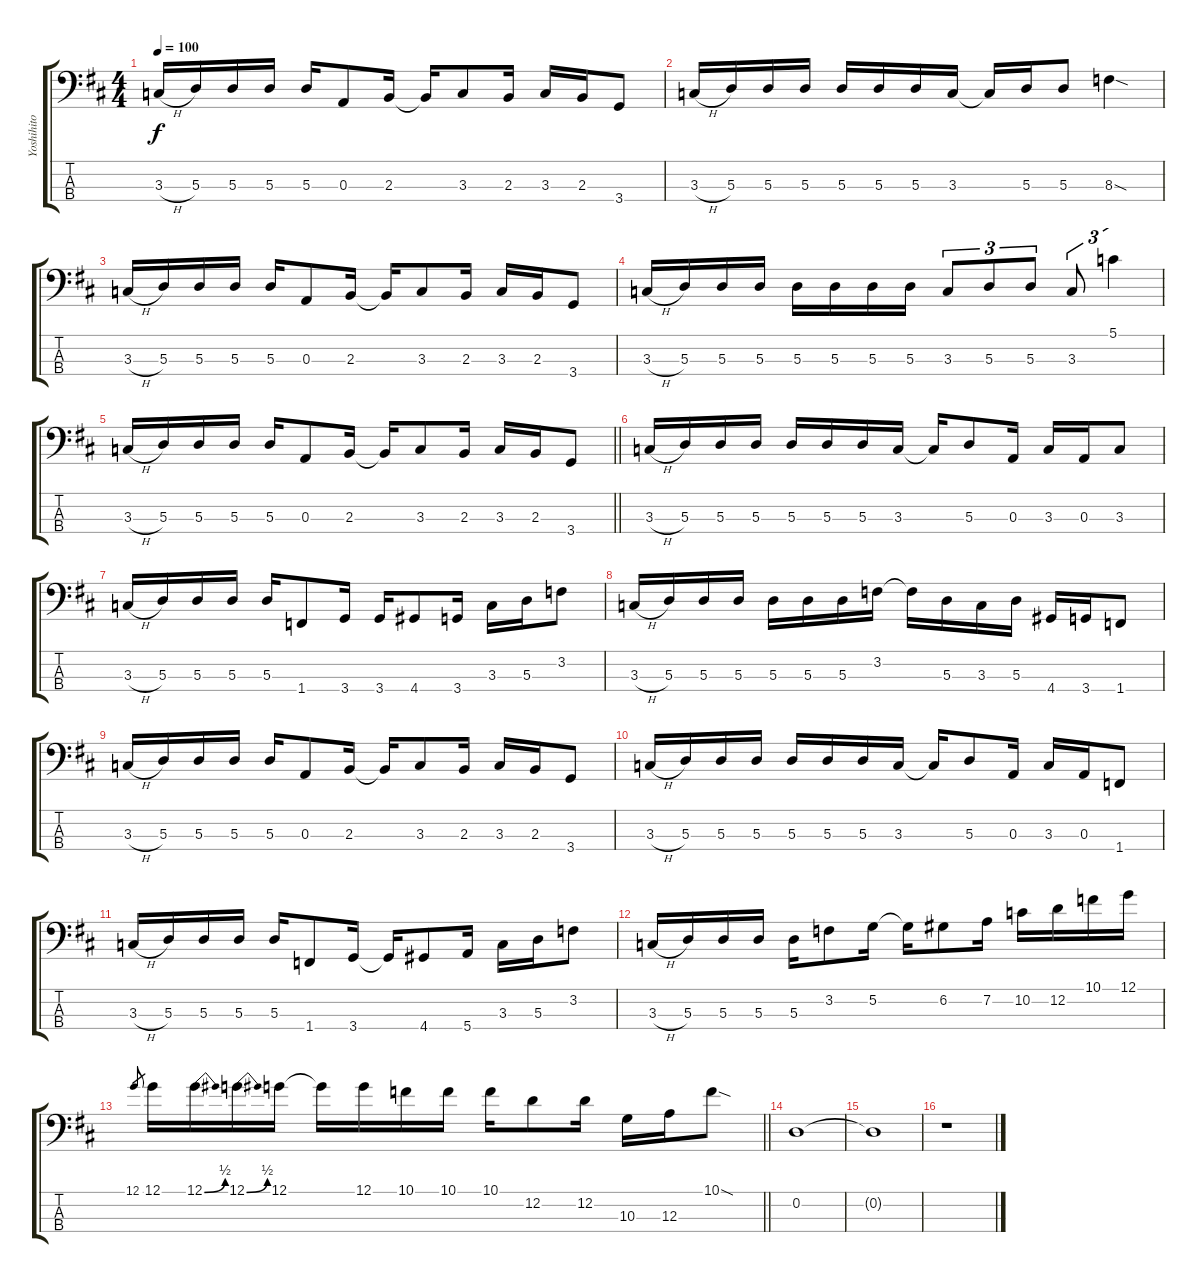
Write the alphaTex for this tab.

\track ("Yoshihito Onda" "Yoshihito ") {instrument electricbasspick}
\staff {score tabs}
\tuning (G2 D2 A1 E1) {hide}
\ts (4 4)
\tempo 100
\clef f4
\ks d
3.3{h}.16{dy f} 5.3.16 5.3.16 5.3.16 5.3.16 0.3.8 2.3.16 2.3{t}.16 3.3.8 2.3.16 3.3.16 2.3.16 3.4.8 |
3.3{h}.16 5.3.16 5.3.16 5.3.16 5.3.16 5.3.16 5.3.16 3.3.16 3.3{t}.16 5.3.16 5.3.8 8.3{sod}.4 |
3.3{h}.16 5.3.16 5.3.16 5.3.16 5.3.16 0.3.8 2.3.16 2.3{t}.16 3.3.8 2.3.16 3.3.16 2.3.16 3.4.8 |
3.3{h}.16 5.3.16 5.3.16 5.3.16 5.3.16 5.3.16 5.3.16 5.3.16 3.3.8{tu (3 2)} 5.3.8{tu (3 2)} 5.3.8{tu (3 2)} 3.3.8{tu (3 2)} 5.1.4{tu (3 2)} |
\barLineRight lightlight
3.3{h}.16 5.3.16 5.3.16 5.3.16 5.3.16 0.3.8 2.3.16 2.3{t}.16 3.3.8 2.3.16 3.3.16 2.3.16 3.4.8 |
3.3{h}.16 5.3.16 5.3.16 5.3.16 5.3.16 5.3.16 5.3.16 3.3.16 3.3{t}.16 5.3.8 0.3.16 3.3.16 0.3.16 3.3.8 |
3.3{h}.16 5.3.16 5.3.16 5.3.16 5.3.16 1.4.8 3.4.16 3.4.16 4.4.8 3.4.16 3.3.16 5.3.16 3.2.8 |
3.3{h}.16 5.3.16 5.3.16 5.3.16 5.3.16 5.3.16 5.3.16 3.2.16 3.2{t}.16 5.3.16 3.3.16 5.3.16 4.4.16 3.4.16 1.4.8 |
3.3{h}.16 5.3.16 5.3.16 5.3.16 5.3.16 0.3.8 2.3.16 2.3{t}.16 3.3.8 2.3.16 3.3.16 2.3.16 3.4.8 |
3.3{h}.16 5.3.16 5.3.16 5.3.16 5.3.16 5.3.16 5.3.16 3.3.16 3.3{t}.16 5.3.8 0.3.16 3.3.16 0.3.16 1.4.8 |
3.3{h}.16 5.3.16 5.3.16 5.3.16 5.3.16 1.4.8 3.4.16 3.4{t}.16 4.4.8 5.4.16 3.3.16 5.3.16 3.2.8 |
3.3{h}.16 5.3.16 5.3.16 5.3.16 5.3.16 3.2.8 5.2.16 5.2{t}.16 6.2.8 7.2.16 10.2.16 12.2.16 10.1.16 12.1.16 |
\barLineRight lightlight
12.1.8{gr} 12.1.16 12.1{be (bend 0 0 60 2)}.16 12.1{be (bend 0 0 60 2)}.16 12.1.16 12.1{t}.16 12.1.16 10.1.16 10.1.16 10.1.16 12.2.8 12.2.16 10.3.16 12.3.16 10.1{sod}.8 |
0.2.1 |
0.2{t}.1 |
r.1
